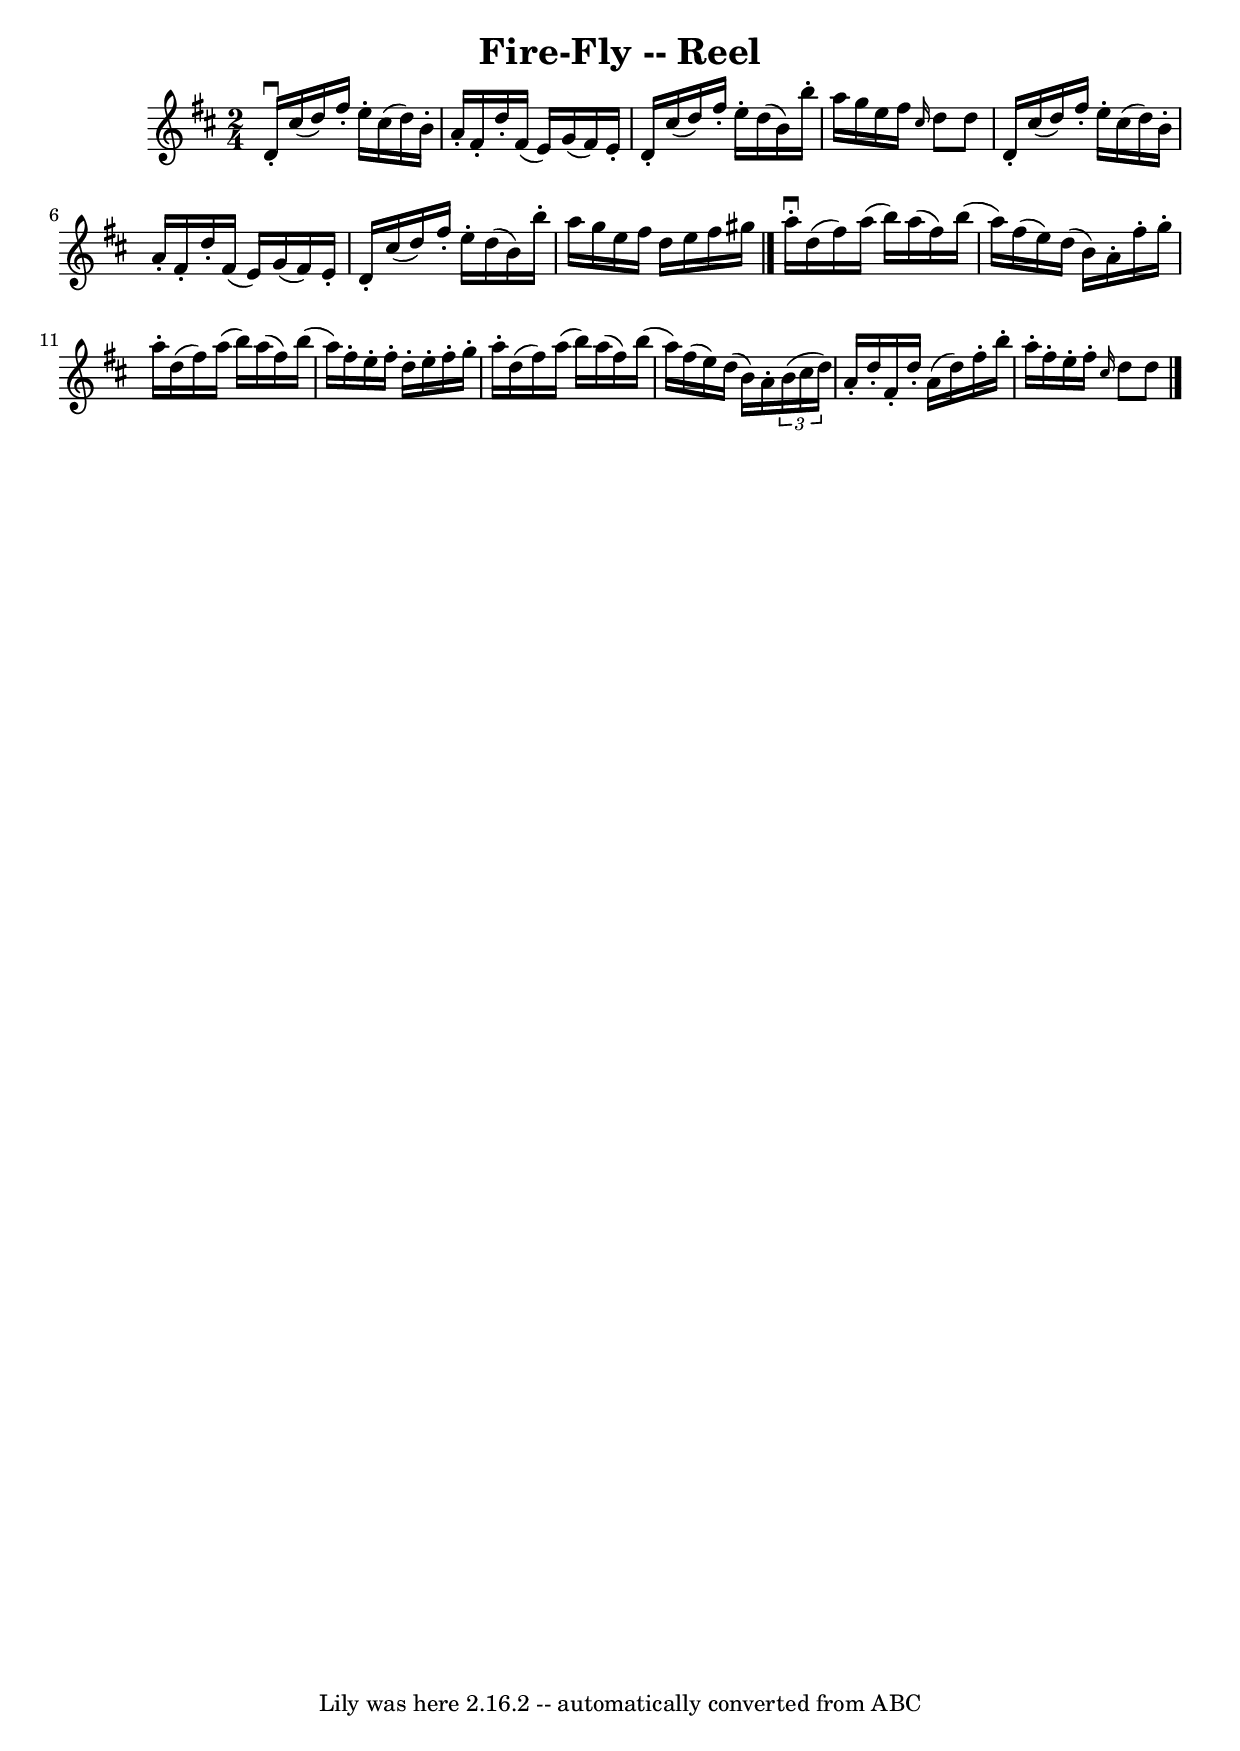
\version "2.16.2"
\include "Mammoth.ily"
\header {
	%% book = "Ryan's Mammoth Collection"
	crossRefNumber = "1"
	footnotes = ""
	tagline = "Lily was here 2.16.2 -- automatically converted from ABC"
	title = "Fire-Fly -- Reel"
}
voicedefault =  {


\time 2/4 
\key d \major d'16^\downbow-. cis''16 (d''16) fis''16 -. 
 e''16 -. cis''16 (d''16) b'16 -.   |
 a'16 -. fis'16 -.   
d''16 -. fis'16 (e'16) g'16 (fis'16) e'16 -.   |
     
d'16 -. cis''16 (d''16) fis''16 -. e''16 -. d''16 (b'16)   
b''16 -.   |
 a''16 g''16 e''16 fis''16    \grace { cis''16 
 } d''8 d''8    |
 d'16 -. cis''16 (d''16) fis''16 -.  
 e''16 -. cis''16 (d''16) b'16 -.   |
 a'16 -. fis'16 -.   
d''16 -. fis'16 (e'16) g'16 (fis'16) e'16 -.   |
     
d'16 -. cis''16 (d''16) fis''16 -. e''16 -. d''16 (b'16)   
b''16 -.   |
 a''16 g''16 e''16 fis''16 d''16 e''16    
fis''16 gis''16    \bar "|." a''16^\downbow-. d''16 (fis''16)   
a''16 (b''16) a''16 (fis''16) b''16 (|
 a''16)   
fis''16 (e''16) d''16 (b'16) a'16 -. fis''16 -. g''16 -.   
|
 a''16 -. d''16 (fis''16) a''16 (b''16) a''16 (
fis''16) b''16 (|
 a''16) fis''16 -. e''16 -. fis''16 
-. d''16 -. e''16 -. fis''16 -. g''16 -.   |
 a''16 -.   
d''16 (fis''16) a''16 (b''16) a''16 (fis''16) b''16 (
|
 a''16) fis''16 (e''16) d''16 (b'16) a'16 -.   
\times 2/3 { b'16 (cis''16 d''16) }   |
 a'16 -. d''16 
-. fis'16 -. d''16 -. a'16 (d''16) fis''16 -. b''16 -.   
|
 a''16 -. fis''16 -. e''16 -. fis''16 -.   \grace { cis''16  
} d''8 d''8    \bar "|."   
}

\score{
    <<

	\context Staff="default"
	{
	    \voicedefault 
	}

    >>
	\layout {
	}
	\midi {}
}
